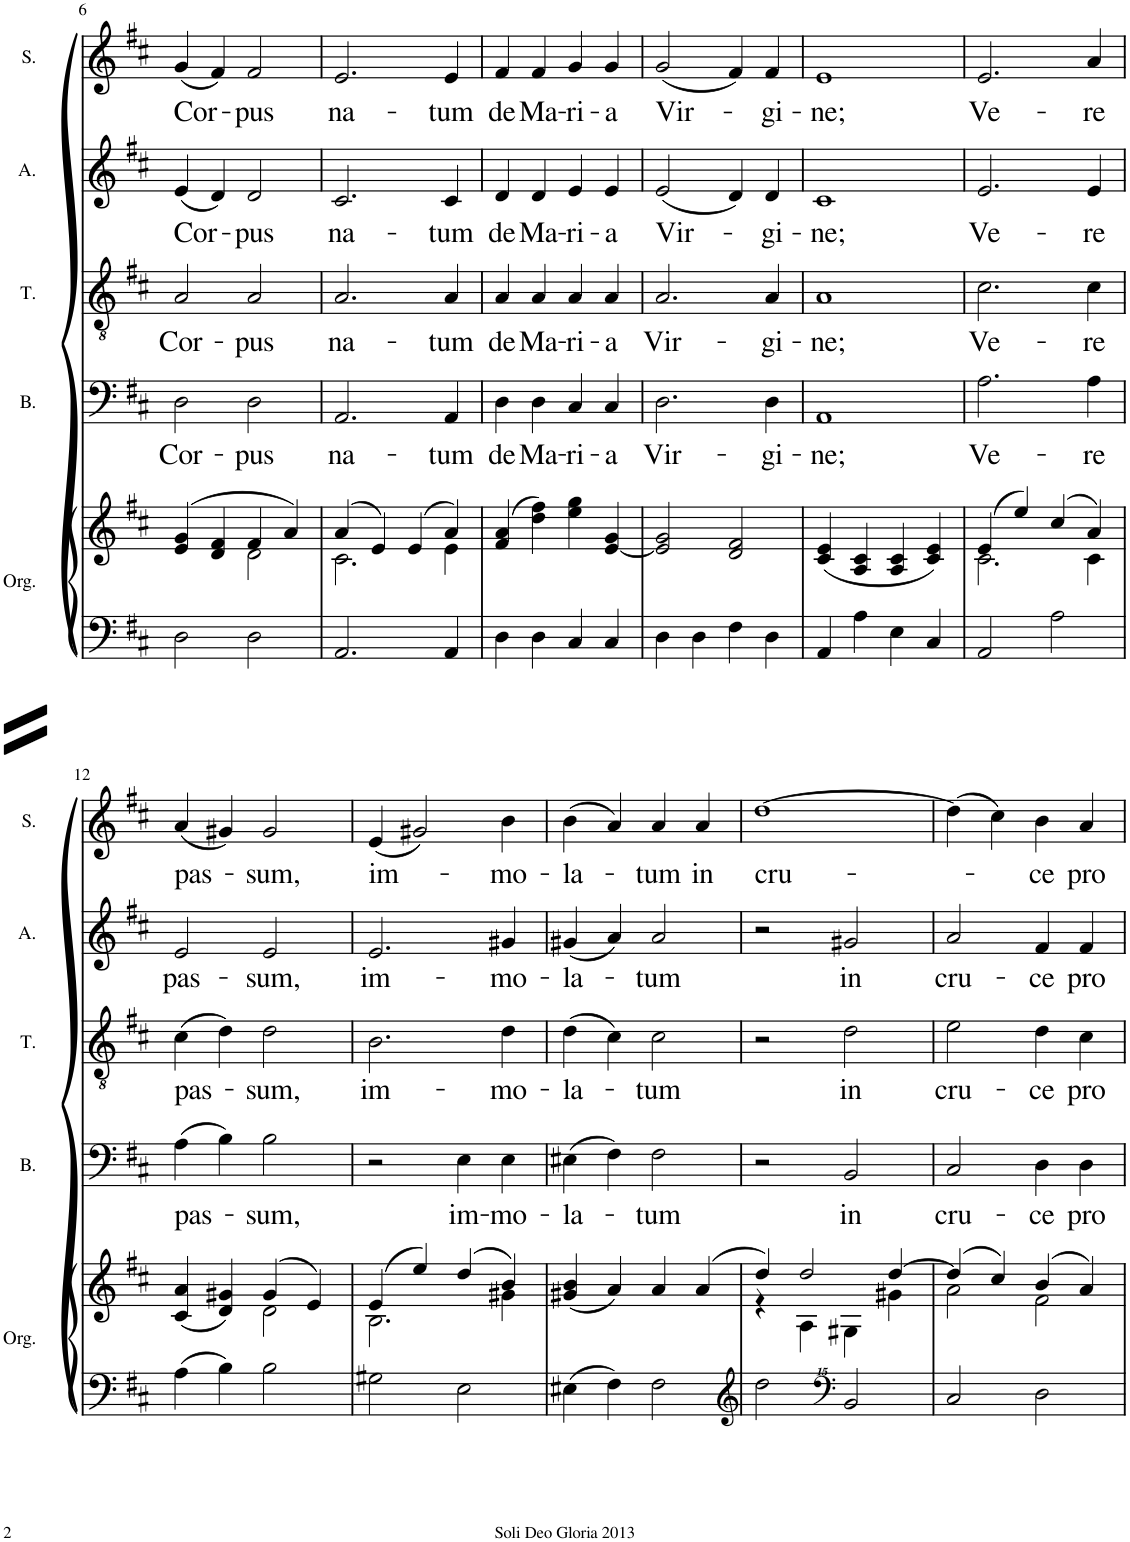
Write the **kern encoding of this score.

**kern	**kern	**kern	**text	**kern	**text	**kern	**text	**kern	**text
*part5	*part5	*part4	*part4	*part3	*part3	*part2	*part2	*part1	*part1
*staff6	*staff5	*staff4	*staff4	*staff3	*staff3	*staff2	*staff2	*staff1	*staff1
*I"Orgue	*	*I"Bass	*	*I"Tenor	*	*I"Alto	*	*I"Soprano	*
*I'Org.	*	*I'B.	*	*I'T.	*	*I'A.	*	*I'S.	*
!!LO:PB:g=z
*clefF4	*clefG2	*clefF4	*	*clefGv2	*	*clefG2	*	*clefG2	*
*k[f#c#]	*k[f#c#]	*k[f#c#]	*	*k[f#c#]	*	*k[f#c#]	*	*k[f#c#]	*
*M4/4	*M4/4	*M4/4	*	*M4/4	*	*M4/4	*	*M4/4	*
*met(c|)	*met(c|)	*met(c|)	*	*met(c|)	*	*met(c|)	*	*met(c|)	*
=6	=6	=6	=6	=6	=6	=6	=6	=6	=6
*	*^	*	*	*	*	*	*	*	*
!	!	!	!	!LO:LY:b	!	!LO:LY:b	!	!LO:LY:b	!	!LO:LY:b
2D\	(4e/ 4g/	2ryy	2D\	Cor-	2A/	Cor-	(4e/	Cor-	(4g/	Cor-
.	4d/ 4f#/	.	.	.	.	.	4d/)	.	4f#/)	.
!	!	!	!	!LO:LY:b	!	!LO:LY:b	!	!LO:LY:b	!	!LO:LY:b
2D\	4f#/	2d\	2D\	-pus	2A/	-pus	2d/	-pus	2f#/	-pus
.	4a/)	.	.	.	.	.	.	.	.	.
=7	=7	=7	=7	=7	=7	=7	=7	=7	=7	=7
!	!	!	!	!LO:LY:b	!	!LO:LY:b	!	!LO:LY:b	!	!LO:LY:b
2.AA/	(4a/	2.c#\	2.AA/	na-	2.A/	na-	2.c#/	na-	2.e/	na-
.	4e/)	.	.	.	.	.	.	.	.	.
.	(4e/	.	.	.	.	.	.	.	.	.
!	!	!	!	!LO:LY:b	!	!LO:LY:b	!	!LO:LY:b	!	!LO:LY:b
4AA/	4a/)	4e\	4AA/	-tum	4A/	-tum	4c#/	-tum	4e/	-tum
=8	=8	=8	=8	=8	=8	=8	=8	=8	=8	=8
!	!	!	!	!LO:LY:b	!	!LO:LY:b	!	!LO:LY:b	!	!LO:LY:b
*	*v	*v	*	*	*	*	*	*	*	*
4D\	(4f#/ 4a/	4D\	de	4A/	de	4d/	de	4f#/	de
!	!	!	!LO:LY:b	!	!LO:LY:b	!	!LO:LY:b	!	!LO:LY:b
4D\	4dd\ 4ff#\)	4D\	Ma-	4A/	Ma-	4d/	Ma-	4f#/	Ma-
!	!	!	!LO:LY:b	!	!LO:LY:b	!	!LO:LY:b	!	!LO:LY:b
4C#/	4ee\ 4gg\	4C#/	-ri-	4A/	-ri-	4e/	-ri-	4g/	-ri-
!	!	!	!LO:LY:b	!	!LO:LY:b	!	!LO:LY:b	!	!LO:LY:b
4C#/	[4e/ 4g/	4C#/	-a	4A/	-a	4e/	-a	4g/	-a
=9	=9	=9	=9	=9	=9	=9	=9	=9	=9
!	!	!	!LO:LY:b	!	!LO:LY:b	!	!LO:LY:b	!	!LO:LY:b
4D\	2e/] 2g/	2.D\	Vir-	2.A/	Vir-	(2e/	Vir-	(2g/	Vir-
4D\	.	.	.	.	.	.	.	.	.
4F#\	2d/ 2f#/	.	.	.	.	4d/)	.	4f#/)	.
!	!	!	!LO:LY:b	!	!LO:LY:b	!	!LO:LY:b	!	!LO:LY:b
4D\	.	4D\	-gi-	4A/	-gi-	4d/	-gi-	4f#/	-gi-
=10	=10	=10	=10	=10	=10	=10	=10	=10	=10
!	!	!	!LO:LY:b	!	!LO:LY:b	!	!LO:LY:b	!	!LO:LY:b
4AA/	(4c#/ 4e/	1AA	-ne;	1A	-ne;	1c#	-ne;	1e	-ne;
4A\	4A/ 4c#/	.	.	.	.	.	.	.	.
4E\	4A/ 4c#/	.	.	.	.	.	.	.	.
4C#/	4c#/ 4e/)	.	.	.	.	.	.	.	.
=11	=11	=11	=11	=11	=11	=11	=11	=11	=11
*	*^	*	*	*	*	*	*	*	*
!	!	!	!	!LO:LY:b	!	!LO:LY:b	!	!LO:LY:b	!	!LO:LY:b
2AA/	(4e/	2.c#\	2.A\	Ve-	2.c#\	Ve-	2.e/	Ve-	2.e/	Ve-
.	4ee/)	.	.	.	.	.	.	.	.	.
2A\	(4cc#/	.	.	.	.	.	.	.	.	.
!	!	!	!	!LO:LY:b	!	!LO:LY:b	!	!LO:LY:b	!	!LO:LY:b
.	4a/)	4c#\	4A\	-re	4c#\	-re	4e/	-re	4a/	-re
!!LO:LB:g=z
=12	=12	=12	=12	=12	=12	=12	=12	=12	=12	=12
!	!	!	!	!LO:LY:b	!	!LO:LY:b	!	!LO:LY:b	!	!LO:LY:b
4A\	(4c#/ 4a/	2ryy	(4A\	pas-	(4c#\	pas-	2e/	pas-	(4a/	pas-
4B\	4d/ 4g#X/)	.	4B\)	.	4d\)	.	.	.	4g#X/)	.
!	!	!	!	!LO:LY:b	!	!LO:LY:b	!	!LO:LY:b	!	!LO:LY:b
2B\	(4g#/	2d\	2B\	-sum,	2d\	-sum,	2e/	-sum,	2g#/	-sum,
.	4e/)	.	.	.	.	.	.	.	.	.
=13	=13	=13	=13	=13	=13	=13	=13	=13	=13	=13
!	!	!	!	!	!	!LO:LY:b	!	!LO:LY:b	!	!LO:LY:b
2G#X\	(4e/	2.B\	2r	.	2.B\	im-	2.e/	im-	(4e/	im-
.	4ee/)	.	.	.	.	.	.	.	2g#X/)	.
!	!	!	!	!LO:LY:b	!	!	!	!	!	!
2E\	(4dd/	.	4E\	im-	.	.	.	.	.	.
!	!	!	!	!LO:LY:b	!	!LO:LY:b	!	!LO:LY:b	!	!LO:LY:b
.	4b/)	4g#X\	4E\	-mo-	4d\	-mo-	4g#X/	-mo-	4b\	-mo-
=14	=14	=14	=14	=14	=14	=14	=14	=14	=14	=14
!	!	!	!	!LO:LY:b	!	!LO:LY:b	!	!LO:LY:b	!	!LO:LY:b
*	*v	*v	*	*	*	*	*	*	*	*
4E#X\	(4g#X/ 4b/	(4E#X\	-la-	(4d\	-la-	(4g#X/	-la-	(4b\	-la-
4F#\	4a/)	4F#\)	.	4c#\)	.	4a/)	.	4a/)	.
!	!	!	!LO:LY:b	!	!LO:LY:b	!	!LO:LY:b	!	!LO:LY:b
2F#\	4a/	2F#\	-tum	2c#\	-tum	2a/	-tum	4a/	-tum
!	!	!	!	!	!	!	!	!	!LO:LY:b
.	(4a/	.	.	.	.	.	.	4a/	in
=15	=15	=15	=15	=15	=15	=15	=15	=15	=15
*clefG2	*	*	*	*	*	*	*	*	*
*	*^	*	*	*	*	*	*	*	*
!	!	!	!	!	!	!	!	!	!	!LO:LY:b
2dd\	4dd/)	4r	2r	.	2r	.	2r	.	[1dd	cru-
.	2dd/	4A\	.	.	.	.	.	.	.	.
*clefF^^4	*	*	*	*	*	*	*	*	*	*
!	!	!	!	!LO:LY:b	!	!LO:LY:b	!	!LO:LY:b	!	!
2b/	.	4G#X\	2BB/	in	2d\	in	2g#X/	in	.	.
.	[4dd/	4g#X\	.	.	.	.	.	.	.	.
=16	=16	=16	=16	=16	=16	=16	=16	=16	=16	=16
!	!	!	!	!LO:LY:b	!	!LO:LY:b	!	!LO:LY:b	!	!
2cc#/	(4dd/]	2a\	2C#/	cru-	2e\	cru-	2a/	cru-	(4dd\]	.
.	4cc#/)	.	.	.	.	.	.	.	4cc#\)	.
!	!	!	!	!LO:LY:b	!	!LO:LY:b	!	!LO:LY:b	!	!LO:LY:b
2dd\	(4b/	2f#\	4D\	-ce	4d\	-ce	4f#/	-ce	4b\	-ce
!	!	!	!	!LO:LY:b	!	!LO:LY:b	!	!LO:LY:b	!	!LO:LY:b
.	4a/)	.	4D\	pro	4c#\	pro	4f#/	pro	4a/	pro
*	*v	*v	*	*	*	*	*	*	*	*
=	=	=	=	=	=	=	=	=	=
*-	*-	*-	*-	*-	*-	*-	*-	*-	*-
